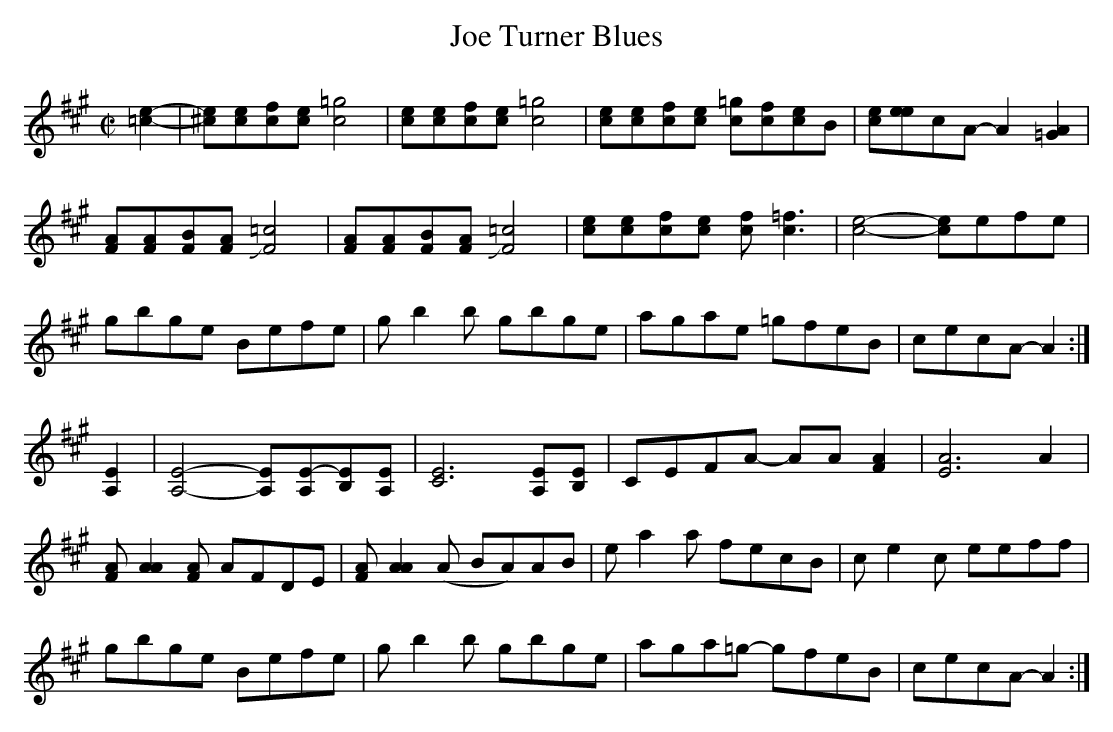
X:1
T:Joe Turner Blues
M:C|
L:1/8
K:A
[=c2e2]-|[^ce][ce][cf][ce] [c4=g4]|[ce][ce][cf][ce] [c4=g4]|[ce][ce][cf][ce] [c=g][cf][ce]B|[ce][ee]cA- A2[=G2A2]|
[FA][FA][FB][FA] +slide+[F4=c4]|[FA][FA][FB][FA] +slide+[F4=c4]| [ce][ce][cf][ce] [cf][c3=f3]|[c4e4]- [ce]efe|
gbge Befe|gb2b gbge|agae =gfeB|cecA- A2:|
[A,2E2]|[A,4E4]- [A,E][A,E]-[B,E][A,E]|[C6E6][A,E][B,E]|CEFA- AA [F2A2]|[E6A6]A2|
[FA][A2A2][FA] AFDE|[FA][A2A2](A BA)AB| ea2a fecB|ce2c eeff|
gbge Befe|gb2b gbge|aga=g- gfeB|cecA- A2:|]
